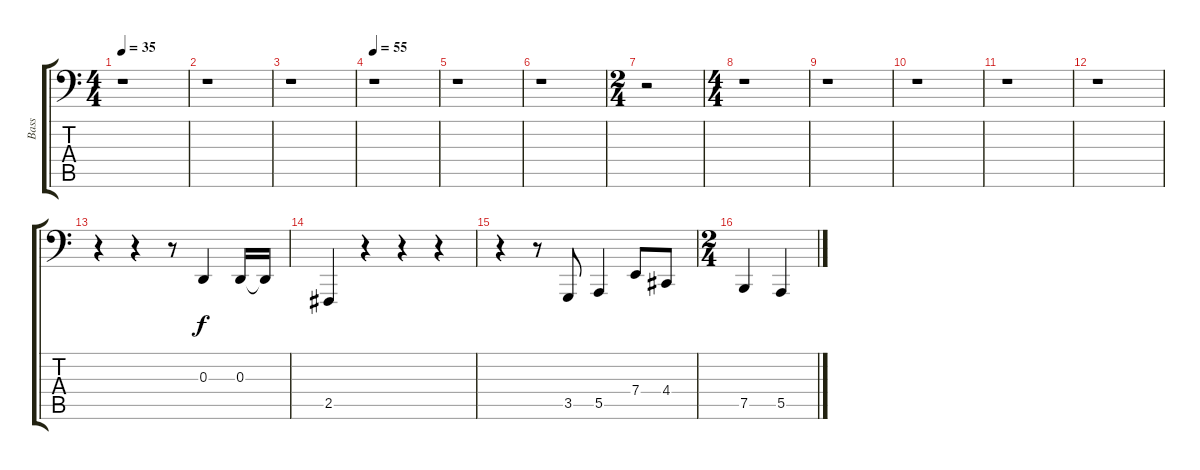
\track ("Bass" "Bass") {instrument acousticgrandpiano}
\staff {score tabs}
\tuning (C3 G2 D2 A1 E1 B0) {hide}
\ts (4 4)
\tempo 35
\clef f4
\ks c
r.1{dy f} |
r.1 |
r.1 |
\tempo 55
r.1 |
r.1 |
r.1 |
\ts (2 4)
r.2 |
\ts (4 4)
r.1 |
r.1 |
r.1 |
r.1 |
r.1 |
r.4 r.4 r.8 0.3.4 0.3.16 0.3{t}.16 |
2.5.4 r.4 r.4 r.4 |
r.4 r.8 3.5.8 5.5.4 7.4.8 4.4.8 |
\ts (2 4)
7.5.4 5.5.4
